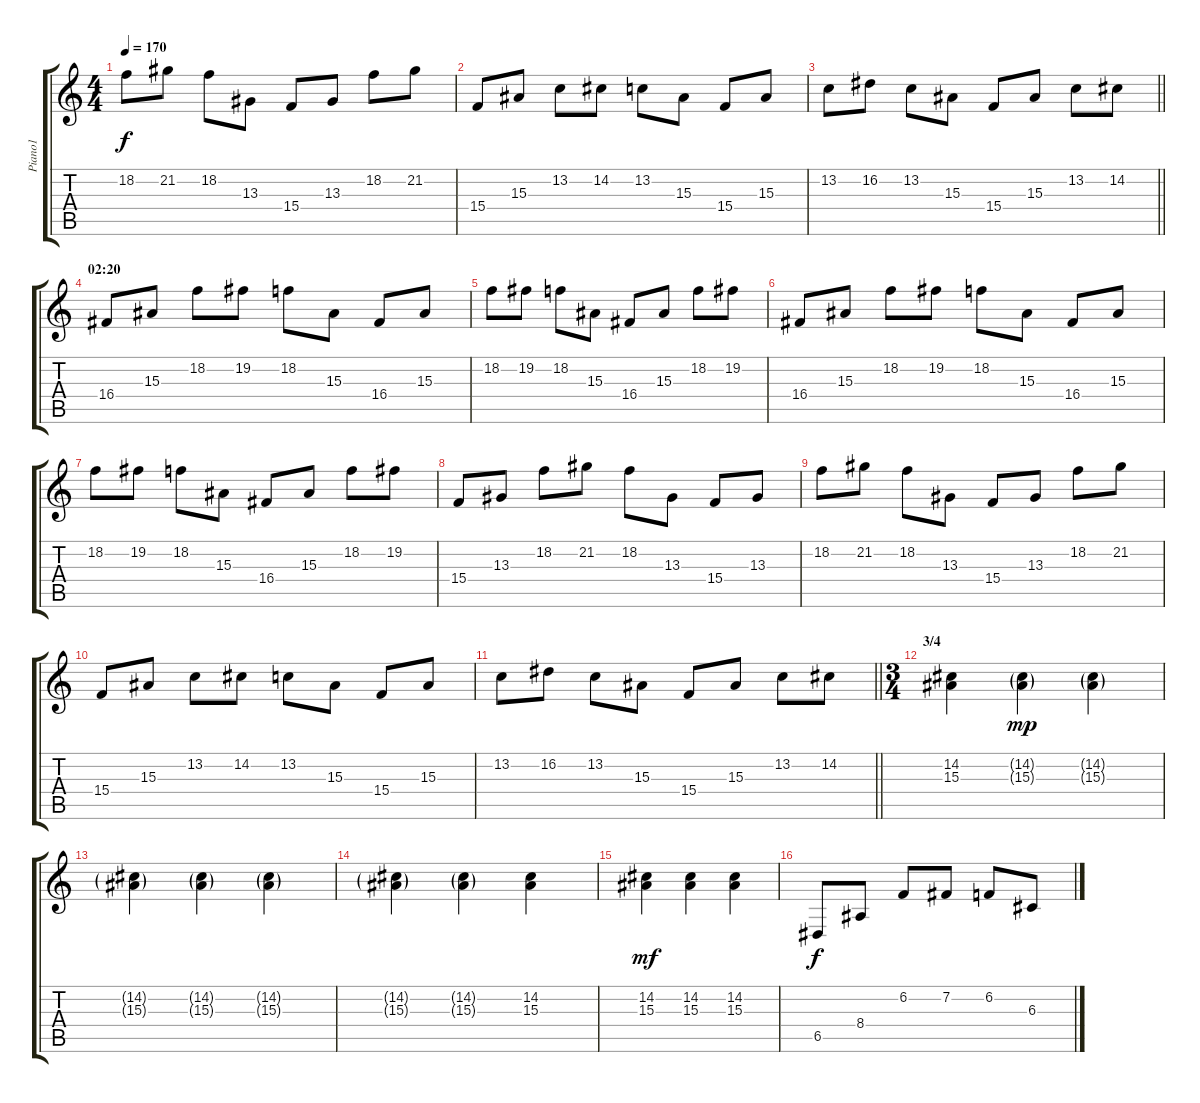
\track ("Piano1" "Piano1") {instrument acousticgrandpiano}
\staff {score tabs}
\tuning (E4 B3 G3 D3 A2 E2) {hide}
\ts (4 4)
\tempo 170
\clef g2
\ks c
18.2.8{dy f} 21.2.8 18.2.8 13.3.8 15.4.8 13.3.8 18.2.8 21.2.8 |
15.4.8 15.3.8 13.2.8 14.2.8 13.2.8 15.3.8 15.4.8 15.3.8 |
\barLineRight lightlight
13.2.8 16.2.8 13.2.8 15.3.8 15.4.8 15.3.8 13.2.8 14.2.8 |
\section ("" "02:20")
16.4.8 15.3.8 18.2.8 19.2.8 18.2.8 15.3.8 16.4.8 15.3.8 |
18.2.8 19.2.8 18.2.8 15.3.8 16.4.8 15.3.8 18.2.8 19.2.8 |
16.4.8 15.3.8 18.2.8 19.2.8 18.2.8 15.3.8 16.4.8 15.3.8 |
18.2.8 19.2.8 18.2.8 15.3.8 16.4.8 15.3.8 18.2.8 19.2.8 |
15.4.8 13.3.8 18.2.8 21.2.8 18.2.8 13.3.8 15.4.8 13.3.8 |
18.2.8 21.2.8 18.2.8 13.3.8 15.4.8 13.3.8 18.2.8 21.2.8 |
15.4.8 15.3.8 13.2.8 14.2.8 13.2.8 15.3.8 15.4.8 15.3.8 |
\barLineRight lightlight
13.2.8 16.2.8 13.2.8 15.3.8 15.4.8 15.3.8 13.2.8 14.2.8 |
\ts (3 4)
\section ("" "3/4")
(14.2 15.3).4 (14.2{g} 15.3{g}).4{dy mp} (14.2{g} 15.3{g}).4 |
(14.2{g} 15.3{g}).4 (14.2{g} 15.3{g}).4 (14.2{g} 15.3{g}).4 |
(14.2{g} 15.3{g}).4 (14.2{g} 15.3{g}).4 (14.2 15.3).4 |
(14.2 15.3).4{dy mf} (14.2 15.3).4 (14.2 15.3).4 |
6.5.8{dy f} 8.4.8 6.2.8 7.2.8 6.2.8 6.3.8
